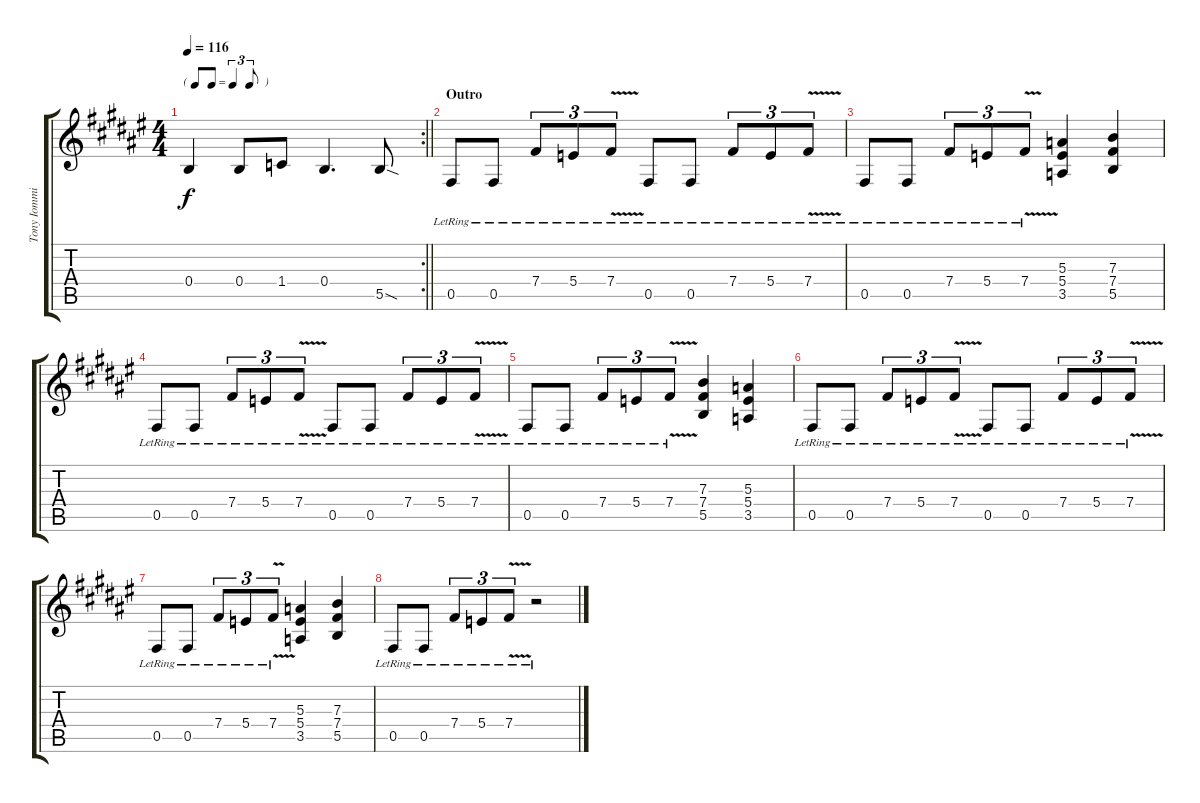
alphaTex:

\track ("Tony Iommi - Solo" "Tony Iommi") {instrument distortionguitar}
\staff {score tabs}
\tuning (Db4 Ab3 E3 B2 Gb2 Db2) {hide}
\rc 2
\ts (4 4)
\tf triplet8th
\tempo 116
\clef g2
\barLineRight lightlight
\ks f#
0.4{t}.4{dy f} 0.4.8 1.4.8 0.4.4{d} 5.5{sod}.8 |
\section ("" "Outro")
0.5{lr}.8 0.5{lr}.8 7.4{lr}.8{tu (3 2)} 5.4{lr}.8{tu (3 2)} 7.4{v lr}.8{tu (3 2)} 0.5{lr}.8 0.5{lr}.8 7.4{lr}.8{tu (3 2)} 5.4{lr}.8{tu (3 2)} 7.4{v lr}.8{tu (3 2)} |
0.5{lr}.8 0.5{lr}.8 7.4{lr}.8{tu (3 2)} 5.4{lr}.8{tu (3 2)} 7.4{v lr}.8{tu (3 2)} (5.3 5.4 3.5).4 (7.3 7.4 5.5).4 |
0.5{lr}.8 0.5{lr}.8 7.4{lr}.8{tu (3 2)} 5.4{lr}.8{tu (3 2)} 7.4{v lr}.8{tu (3 2)} 0.5{lr}.8 0.5{lr}.8 7.4{lr}.8{tu (3 2)} 5.4{lr}.8{tu (3 2)} 7.4{v lr}.8{tu (3 2)} |
0.5{lr}.8 0.5{lr}.8 7.4{lr}.8{tu (3 2)} 5.4{lr}.8{tu (3 2)} 7.4{v lr}.8{tu (3 2)} (7.3 7.4 5.5).4 (5.3 5.4 3.5).4 |
0.5{lr}.8 0.5{lr}.8 7.4{lr}.8{tu (3 2)} 5.4{lr}.8{tu (3 2)} 7.4{v lr}.8{tu (3 2)} 0.5{lr}.8 0.5{lr}.8 7.4{lr}.8{tu (3 2)} 5.4{lr}.8{tu (3 2)} 7.4{v lr}.8{tu (3 2)} |
0.5{lr}.8 0.5{lr}.8 7.4{lr}.8{tu (3 2)} 5.4{lr}.8{tu (3 2)} 7.4{v lr}.8{tu (3 2)} (5.3 5.4 3.5).4 (7.3 7.4 5.5).4 |
0.5{lr}.8 0.5{lr}.8 7.4{lr}.8{tu (3 2)} 5.4{lr}.8{tu (3 2)} 7.4{v lr}.8{tu (3 2)} r.2
